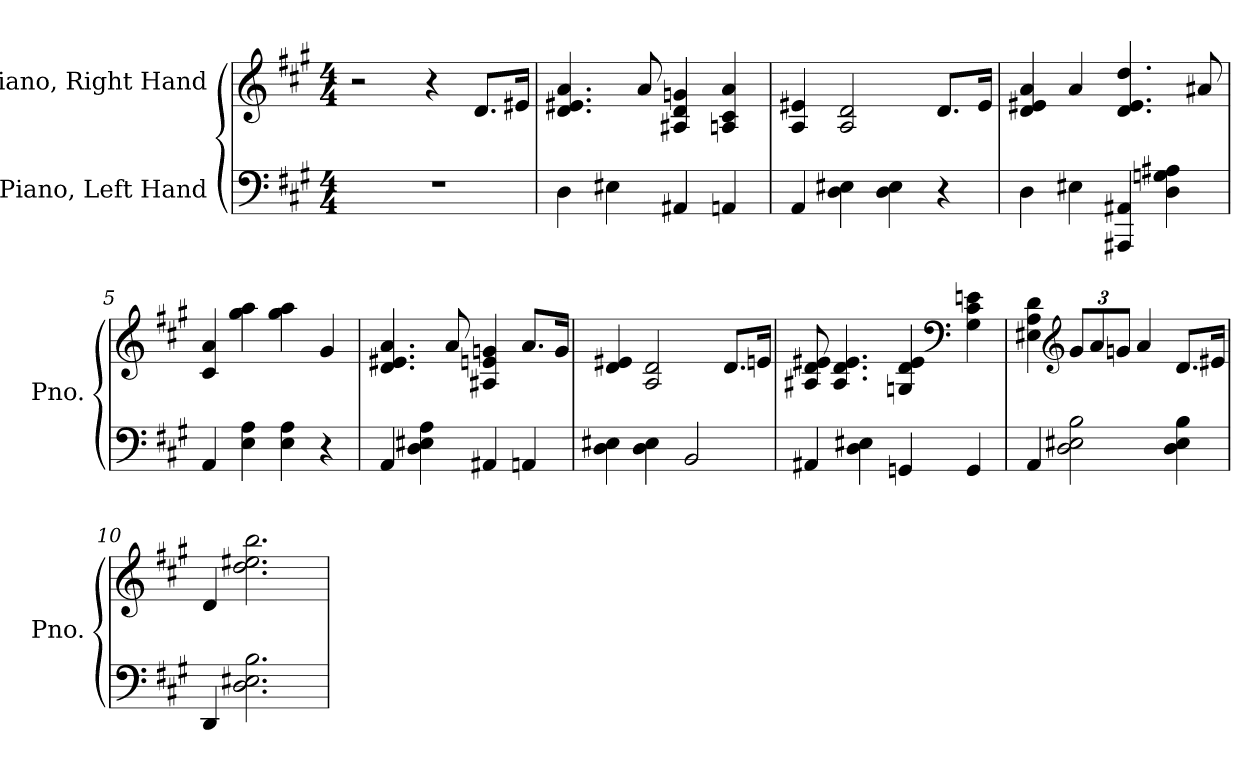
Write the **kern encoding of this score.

**kern	**kern
*part2	*part1
*staff2	*staff1
*I"Piano, Left Hand	*I"Piano, Right Hand
*I'Pno.	*I'Pno.
*clefF4	*clefG2
*k[f#c#g#]	*k[f#c#g#]
*M4/4	*M4/4
*MM100	*MM100
=1	=1
1r	2r
.	4r
.	8.d/L
.	16e#X/Jk
=2	=2
4D\	4.d/ 4.e#X/ 4.a/
4E#X\	.
.	8a/
4AA#X/	4A#X/ 4d/ 4gn/
4AAn/	4An/ 4c#/ 4a/
=3	=3
4AA/	4A/ 4e#X/
4D\ 4E#X\	2A/ 2d/
4D\ 4E#\	.
4r	8.d/L
.	16e#/Jk
=4	=4
4D\	4d/ 4e#X/ 4a/
4E#X\	4a/
4AAA#X/ 4AA#X/	4.d/ 4.e#/ 4.dd/
4D\ 4Gn\ 4A#X\	.
.	8a#X/
!!LO:LB:g=z
=5	=5
4AA/	4c#/ 4a/
4E\ 4A\	4gg#\ 4aa\
4E\ 4A\	4gg#\ 4aa\
4r	4g#/
=6	=6
4AA/	4.d/ 4.e#X/ 4.a/
4D\ 4E#X\ 4A\	.
.	8a/
4AA#X/	4A#X/ 4en/ 4gn/
4AAn/	8.a/L
.	16g/Jk
=7	=7
4D\ 4E#X\	4d/ 4e#X/
4D\ 4E#\	2A/ 2d/
2BB/	.
.	8.d/L
.	16en/Jk
=8	=8
4AA#X/	8A#X/ 8d/ 8e#X/
.	4.A#/ 4.d/ 4.e#/
4D\ 4E#X\	.
4GGn/	4Gn/ 4d/ 4e#/
*	*clefF4
4GG/	4G\ 4c#\ 4en\
!!LO:LB:g=z
=9	=9
4AA/	4E#X\ 4A\ 4d\
*	*clefG2
*	*Xbrackettup
2D\ 2E#X\ 2B\	12g#/L
.	12a/
.	12gn/J
.	4a/
4D\ 4E#\ 4B\	8.d/L
.	16e#X/Jk
=10	=10
4DD/	4d/
2.D\ 2.E#X\ 2.B\	2.dd\ 2.ee#X\ 2.bb\
=	=
*-	*-
